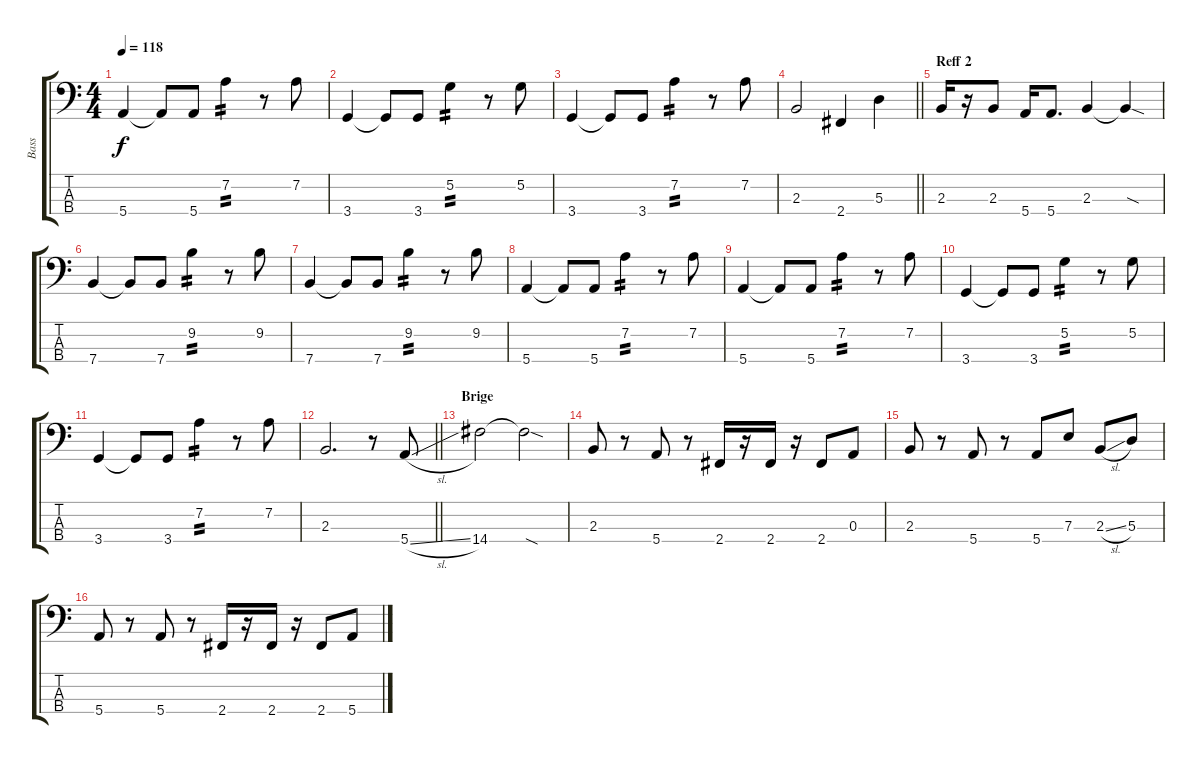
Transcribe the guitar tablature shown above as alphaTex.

\track ("Bass" "Bass") {instrument electricbassfinger}
\staff {score tabs}
\tuning (G2 D2 A1 E1) {hide}
\ts (4 4)
\tempo 118
\clef f4
\ks c
5.4.4{dy f} 5.4{t}.8 5.4.8 7.2.4{tp 2} r.8 7.2.8 |
3.4.4 3.4{t}.8 3.4.8 5.2.4{tp 2} r.8 5.2.8 |
3.4.4 3.4{t}.8 3.4.8 7.2.4{tp 2} r.8 7.2.8 |
\barLineRight lightlight
2.3.2 2.4.4 5.3.4 |
\section ("" "Reff 2")
2.3.16 r.16 2.3.8 5.4.16 5.4.8{d} 2.3.4 2.3{sod t}.4 |
7.4.4 7.4{t}.8 7.4.8 9.2.4{tp 2} r.8 9.2.8 |
7.4.4 7.4{t}.8 7.4.8 9.2.4{tp 2} r.8 9.2.8 |
5.4.4 5.4{t}.8 5.4.8 7.2.4{tp 2} r.8 7.2.8 |
5.4.4 5.4{t}.8 5.4.8 7.2.4{tp 2} r.8 7.2.8 |
3.4.4 3.4{t}.8 3.4.8 5.2.4{tp 2} r.8 5.2.8 |
3.4.4 3.4{t}.8 3.4.8 7.2.4{tp 2} r.8 7.2.8 |
\barLineRight lightlight
2.3.2{d} r.8 5.4{sl}.8 |
\section ("" "Brige")
14.4.2 14.4{sod t}.2 |
2.3.8 r.8 5.4.8 r.8 2.4.16 r.16 2.4.16 r.16 2.4.8 0.3.8 |
2.3.8 r.8 5.4.8 r.8 5.4.8 7.3.8 2.3{sl}.8 5.3.8 |
5.4.8 r.8 5.4.8 r.8 2.4.16 r.16 2.4.16 r.16 2.4.8 5.4.8
